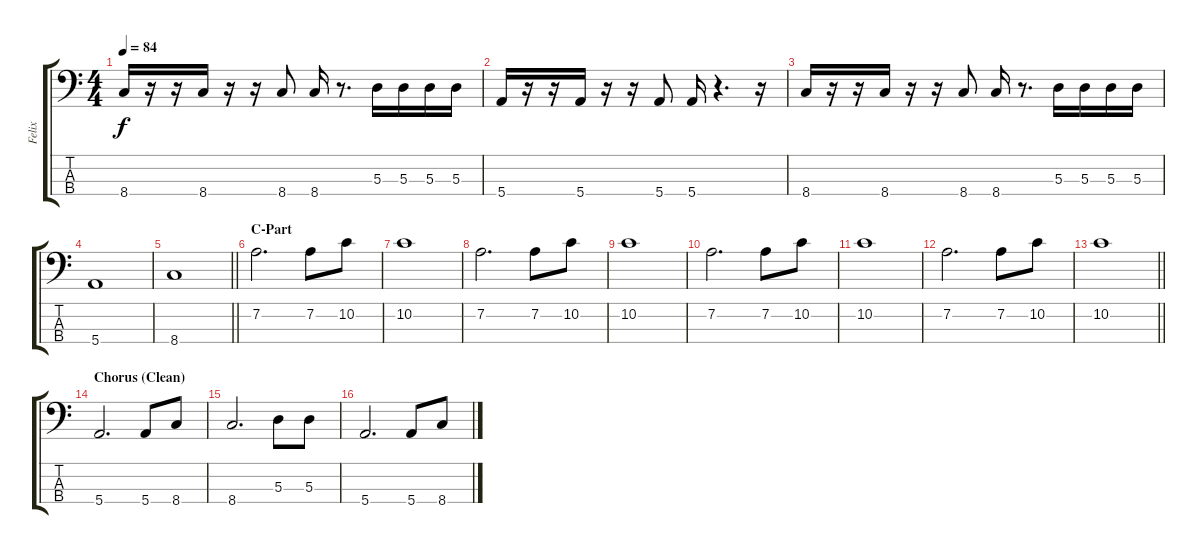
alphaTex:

\track ("Felix" "Felix") {instrument electricbassfinger}
\staff {score tabs}
\tuning (G2 D2 A1 E1) {hide}
\ts (4 4)
\tempo 84
\clef f4
\ks c
8.4.16{dy f} r.16 r.16 8.4.16 r.16 r.16 8.4.8 8.4.16 r.8{d} 5.3.16 5.3.16 5.3.16 5.3.16 |
5.4.16 r.16 r.16 5.4.16 r.16 r.16 5.4.8 5.4.16 r.4{d} r.16 |
8.4.16 r.16 r.16 8.4.16 r.16 r.16 8.4.8 8.4.16 r.8{d} 5.3.16 5.3.16 5.3.16 5.3.16 |
5.4.1 |
\barLineRight lightlight
8.4.1 |
\section ("" "C-Part")
7.2.2{d} 7.2.8 10.2.8 |
10.2.1 |
7.2.2{d} 7.2.8 10.2.8 |
10.2.1 |
7.2.2{d} 7.2.8 10.2.8 |
10.2.1 |
7.2.2{d} 7.2.8 10.2.8 |
\barLineRight lightlight
10.2.1 |
\section ("" "Chorus (Clean)")
5.4.2{d} 5.4.8 8.4.8 |
8.4.2{d} 5.3.8 5.3.8 |
5.4.2{d} 5.4.8 8.4.8
